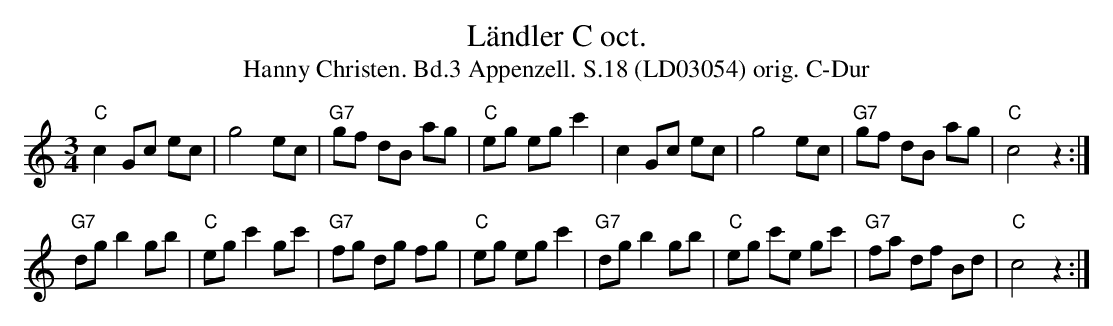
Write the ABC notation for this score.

X:1
T:Ländler C oct.
T:Hanny Christen. Bd.3 Appenzell. S.18 (LD03054) orig. C-Dur
M:3/4
L:1/8
K:Cmaj
"C"c2 Gc ec | g4 ec | "G7"gf dB ag | "C"eg eg c'2 | \
c2 Gc ec | g4 ec | "G7"gf dB ag | "C"c4 z2 :|
"G7"dg b2 gb | "C"eg c'2 gc' | "G7"fg dg fg | "C"eg eg c'2 | \
"G7"dg b2 gb | "C"eg c'e gc' | "G7"fa df Bd | "C"c4 z2 :|
